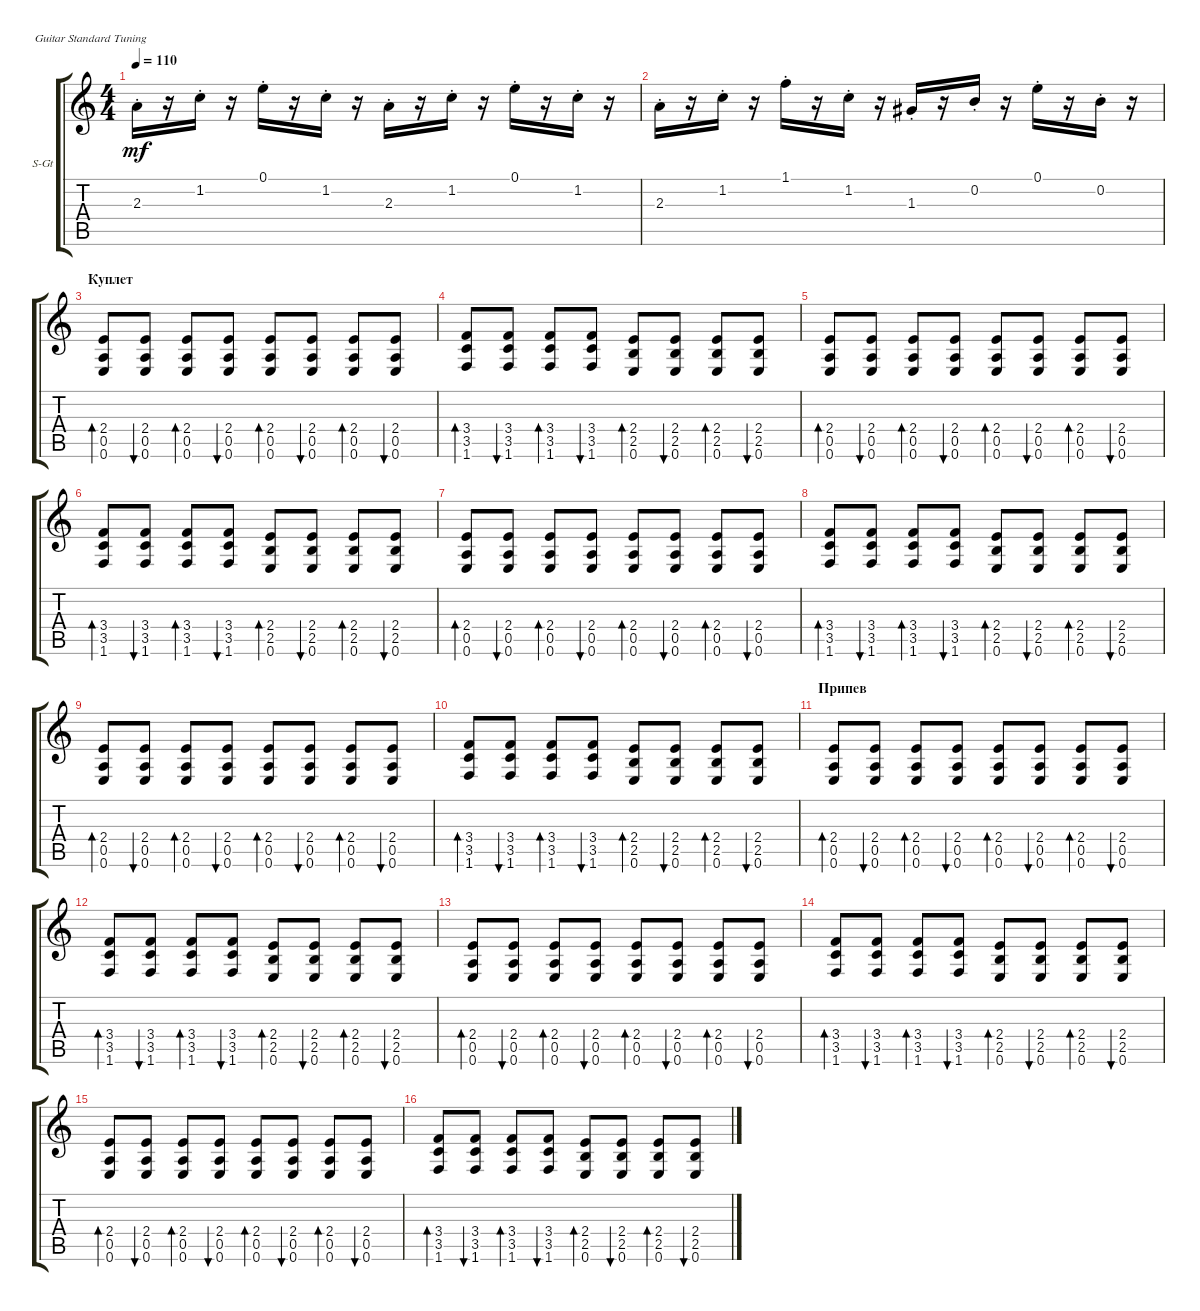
\defaultSystemsLayout 4
\bracketExtendMode groupsimilarinstruments
\firstSystemTrackNameOrientation horizontal
\otherSystemsTrackNameOrientation horizontal
\track ("В. Бутусов (гитара)" "S-Gt") {instrument acousticguitarsteel}
\staff {score tabs}
\tuning (E4 B3 G3 D3 A2 E2)
\ts (4 4)
\tempo 110
\clef g2
\ks c
2.3{st}.16{dy mf} r.16 1.2{st}.16 r.16 0.1{st}.16 r.16 1.2{st}.16 r.16 2.3{st}.16 r.16 1.2{st}.16 r.16 0.1{st}.16 r.16 1.2{st}.16 r.16 |
2.3{st}.16 r.16 1.2{st}.16 r.16 1.1{st}.16 r.16 1.2{st}.16 r.16 1.3{st}.16 r.16 0.2{st}.16 r.16 0.1{st}.16 r.16 0.2{st}.16 r.16 |
\section ("" "Куплет")
(0.6 0.5 2.4).8{bd 73} (0.6 0.5 2.4).8{bu 72} (0.6 0.5 2.4).8{bd 73} (0.6 0.5 2.4).8{bu 72} (0.6 0.5 2.4).8{bd 73} (0.6 0.5 2.4).8{bu 72} (0.6 0.5 2.4).8{bd 73} (0.6 0.5 2.4).8{bu 72} |
(1.6 3.5 3.4).8{bd 72} (1.6 3.5 3.4).8{bu 72} (1.6 3.5 3.4).8{bd 72} (1.6 3.5 3.4).8{bu 72} (0.6 2.5 2.4).8{bd 72} (0.6 2.5 2.4).8{bu 72} (0.6 2.5 2.4).8{bd 72} (0.6 2.5 2.4).8{bu 72} |
(0.6 0.5 2.4).8{bd 73} (0.6 0.5 2.4).8{bu 72} (0.6 0.5 2.4).8{bd 73} (0.6 0.5 2.4).8{bu 72} (0.6 0.5 2.4).8{bd 73} (0.6 0.5 2.4).8{bu 72} (0.6 0.5 2.4).8{bd 73} (0.6 0.5 2.4).8{bu 72} |
(1.6 3.5 3.4).8{bd 72} (1.6 3.5 3.4).8{bu 72} (1.6 3.5 3.4).8{bd 72} (1.6 3.5 3.4).8{bu 72} (0.6 2.5 2.4).8{bd 72} (0.6 2.5 2.4).8{bu 72} (0.6 2.5 2.4).8{bd 72} (0.6 2.5 2.4).8{bu 72} |
(0.6 0.5 2.4).8{bd 73} (0.6 0.5 2.4).8{bu 72} (0.6 0.5 2.4).8{bd 73} (0.6 0.5 2.4).8{bu 72} (0.6 0.5 2.4).8{bd 73} (0.6 0.5 2.4).8{bu 72} (0.6 0.5 2.4).8{bd 73} (0.6 0.5 2.4).8{bu 72} |
(1.6 3.5 3.4).8{bd 72} (1.6 3.5 3.4).8{bu 72} (1.6 3.5 3.4).8{bd 72} (1.6 3.5 3.4).8{bu 72} (0.6 2.5 2.4).8{bd 72} (0.6 2.5 2.4).8{bu 72} (0.6 2.5 2.4).8{bd 72} (0.6 2.5 2.4).8{bu 72} |
(0.6 0.5 2.4).8{bd 73} (0.6 0.5 2.4).8{bu 72} (0.6 0.5 2.4).8{bd 73} (0.6 0.5 2.4).8{bu 72} (0.6 0.5 2.4).8{bd 73} (0.6 0.5 2.4).8{bu 72} (0.6 0.5 2.4).8{bd 73} (0.6 0.5 2.4).8{bu 72} |
(1.6 3.5 3.4).8{bd 72} (1.6 3.5 3.4).8{bu 72} (1.6 3.5 3.4).8{bd 72} (1.6 3.5 3.4).8{bu 72} (0.6 2.5 2.4).8{bd 72} (0.6 2.5 2.4).8{bu 72} (0.6 2.5 2.4).8{bd 72} (0.6 2.5 2.4).8{bu 72} |
\section ("" "Припев")
(0.6 0.5 2.4).8{bd 73} (0.6 0.5 2.4).8{bu 72} (0.6 0.5 2.4).8{bd 73} (0.6 0.5 2.4).8{bu 72} (0.6 0.5 2.4).8{bd 73} (0.6 0.5 2.4).8{bu 72} (0.6 0.5 2.4).8{bd 73} (0.6 0.5 2.4).8{bu 72} |
(1.6 3.5 3.4).8{bd 72} (1.6 3.5 3.4).8{bu 72} (1.6 3.5 3.4).8{bd 72} (1.6 3.5 3.4).8{bu 72} (0.6 2.5 2.4).8{bd 72} (0.6 2.5 2.4).8{bu 72} (0.6 2.5 2.4).8{bd 72} (0.6 2.5 2.4).8{bu 72} |
(0.6 0.5 2.4).8{bd 73} (0.6 0.5 2.4).8{bu 72} (0.6 0.5 2.4).8{bd 73} (0.6 0.5 2.4).8{bu 72} (0.6 0.5 2.4).8{bd 73} (0.6 0.5 2.4).8{bu 72} (0.6 0.5 2.4).8{bd 73} (0.6 0.5 2.4).8{bu 72} |
(1.6 3.5 3.4).8{bd 72} (1.6 3.5 3.4).8{bu 72} (1.6 3.5 3.4).8{bd 72} (1.6 3.5 3.4).8{bu 72} (0.6 2.5 2.4).8{bd 72} (0.6 2.5 2.4).8{bu 72} (0.6 2.5 2.4).8{bd 72} (0.6 2.5 2.4).8{bu 72} |
(0.6 0.5 2.4).8{bd 73} (0.6 0.5 2.4).8{bu 72} (0.6 0.5 2.4).8{bd 73} (0.6 0.5 2.4).8{bu 72} (0.6 0.5 2.4).8{bd 73} (0.6 0.5 2.4).8{bu 72} (0.6 0.5 2.4).8{bd 73} (0.6 0.5 2.4).8{bu 72} |
(1.6 3.5 3.4).8{bd 72} (1.6 3.5 3.4).8{bu 72} (1.6 3.5 3.4).8{bd 72} (1.6 3.5 3.4).8{bu 72} (0.6 2.5 2.4).8{bd 72} (0.6 2.5 2.4).8{bu 72} (0.6 2.5 2.4).8{bd 72} (0.6 2.5 2.4).8{bu 72}
